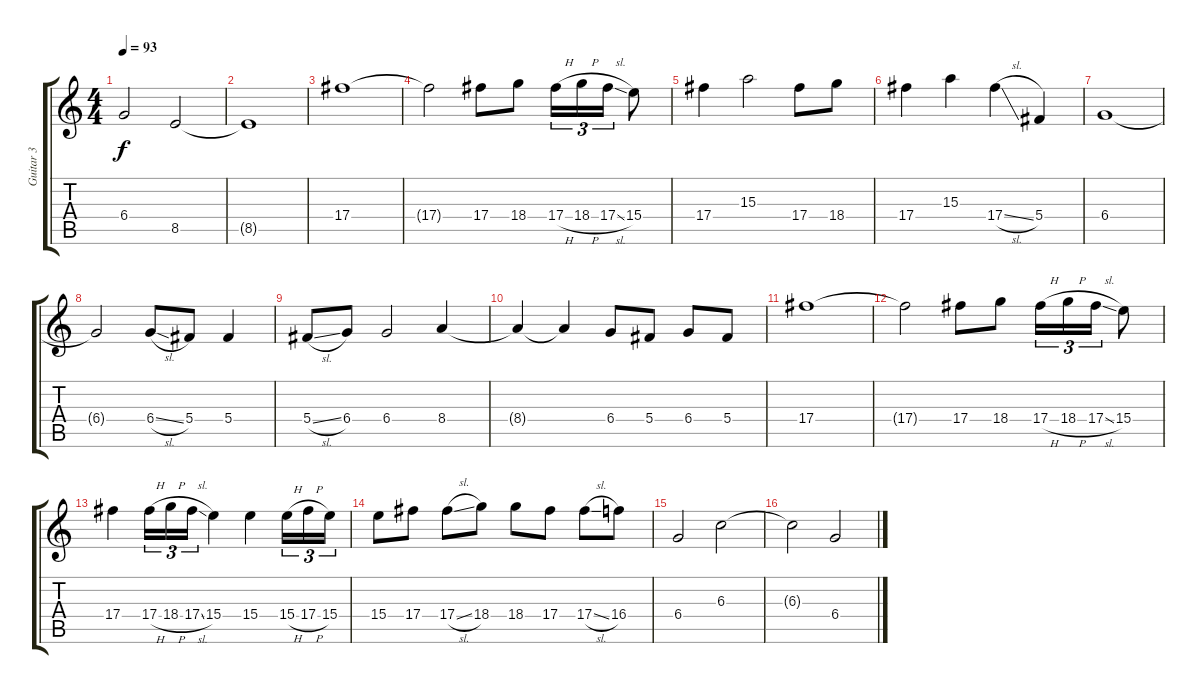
\track ("Guitar 3" "Guitar 3") {instrument distortionguitar}
\staff {score tabs}
\tuning (Eb4 Bb3 Gb3 Db3 Ab2 Eb2) {hide}
\ts (4 4)
\tempo 93
\clef g2
\ks c
6.4.2{dy f} 8.5.2 |
8.5{t}.1 |
17.4.1 |
17.4{t}.2 17.4.8 18.4.8 17.4{h}.16{tu (3 2)} 18.4{h}.16{tu (3 2)} 17.4{sl}.16{tu (3 2)} 15.4.8 |
17.4.4 15.3.2 17.4.8 18.4.8 |
17.4.4 15.3.4 17.4{sl}.4 5.4.4 |
6.4.1 |
6.4{t}.2 6.4{sl}.8 5.4.8 5.4.4 |
5.4{sl}.8 6.4.8 6.4.2 8.4.4 |
8.4{t}.4 8.4{t}.4 6.4.8 5.4.8 6.4.8 5.4.8 |
17.4.1 |
17.4{t}.2 17.4.8 18.4.8 17.4{h}.16{tu (3 2)} 18.4{h}.16{tu (3 2)} 17.4{sl}.16{tu (3 2)} 15.4.8 |
17.4.4 17.4{h}.16{tu (3 2)} 18.4{h}.16{tu (3 2)} 17.4{sl}.16{tu (3 2)} 15.4.4 15.4.4 15.4{h}.16{tu (3 2)} 17.4{h}.16{tu (3 2)} 15.4.16{tu (3 2)} |
15.4.8 17.4.8 17.4{sl}.8 18.4.8 18.4.8 17.4.8 17.4{sl}.8 16.4.8 |
6.4.2 6.3.2 |
6.3{t}.2 6.4.2
